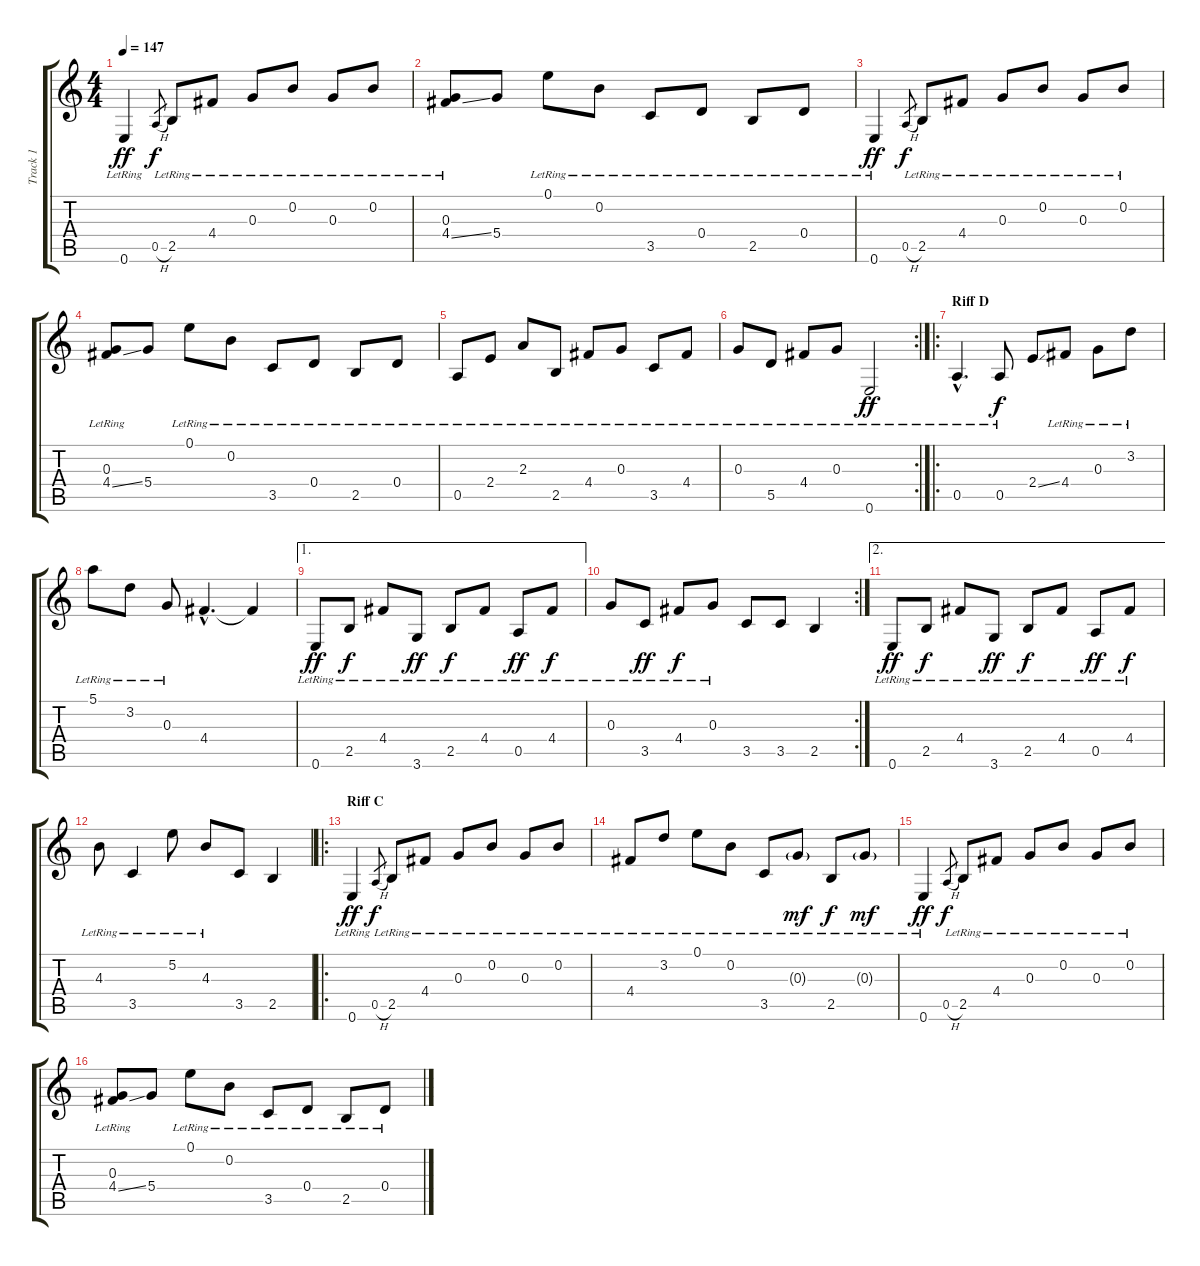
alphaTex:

\track ("Track 1" "Track 1") {instrument acousticguitarsteel}
\staff {score tabs}
\tuning (E4 B3 G3 D3 A2 E2) {hide}
\ts (4 4)
\tempo 147
\clef g2
\ks c
0.6{lr}.4{dy ff} 0.5{h}.8{gr dy f} 2.5{lr}.8 4.4{lr}.8 0.3{lr}.8 0.2{lr}.8 0.3{lr}.8 0.2{lr}.8 |
(0.3{lr} 4.4{ss}).8 5.4.8 0.1{lr}.8 0.2{lr}.8 3.5{lr}.8 0.4{lr}.8 2.5{lr}.8 0.4{lr}.8 |
0.6{lr}.4{dy ff} 0.5{h}.8{gr dy f} 2.5{lr}.8 4.4{lr}.8 0.3{lr}.8 0.2{lr}.8 0.3{lr}.8 0.2{lr}.8 |
(0.3{lr} 4.4{ss}).8 5.4.8 0.1{lr}.8 0.2{lr}.8 3.5{lr}.8 0.4{lr}.8 2.5{lr}.8 0.4{lr}.8 |
0.5{lr}.8 2.4{lr}.8 2.3{lr}.8 2.5{lr}.8 4.4{lr}.8 0.3{lr}.8 3.5{lr}.8 4.4{lr}.8 |
\rc 2
0.3{lr}.8 5.5{lr}.8 4.4{lr}.8 0.3{lr}.8 0.6{lr}.2{dy ff} |
\ro
\section ("" "Riff D")
0.5{hac lr}.4{d} 0.5{lr}.8{dy f} 2.4{ss}.8 4.4{lr}.8 0.3{lr}.8 3.2{lr}.8 |
5.1{lr}.8 3.2{lr}.8 0.3{lr}.8 4.4{hac}.4{d} 4.4{t}.4 |
\ae 1
0.6{lr}.8{dy ff} 2.5{lr}.8{dy f} 4.4{lr}.8 3.6{lr}.8{dy ff} 2.5{lr}.8{dy f} 4.4{lr}.8 0.5{lr}.8{dy ff} 4.4{lr}.8{dy f} |
\rc 2
0.3{lr}.8 3.5{lr}.8{dy ff} 4.4{lr}.8{dy f} 0.3{lr}.8 3.5.8 3.5.8 2.5.4 |
\ae 2
0.6{lr}.8{dy ff} 2.5{lr}.8{dy f} 4.4{lr}.8 3.6{lr}.8{dy ff} 2.5{lr}.8{dy f} 4.4{lr}.8 0.5{lr}.8{dy ff} 4.4{lr}.8{dy f} |
4.3{lr}.8 3.5{lr}.4 5.2{lr}.8 4.3{lr}.8 3.5.8 2.5.4 |
\ro
\section ("" "Riff C")
0.6{lr}.4{dy ff} 0.5{h}.8{gr dy f} 2.5{lr}.8 4.4{lr}.8 0.3{lr}.8 0.2{lr}.8 0.3{lr}.8 0.2{lr}.8 |
4.4{lr}.8 3.2{lr}.8 0.1{lr}.8 0.2{lr}.8 3.5{lr}.8 0.3{g lr}.8{dy mf} 2.5{lr}.8{dy f} 0.3{g lr}.8{dy mf} |
0.6{lr}.4{dy ff} 0.5{h}.8{gr dy f} 2.5{lr}.8 4.4{lr}.8 0.3{lr}.8 0.2{lr}.8 0.3{lr}.8 0.2{lr}.8 |
(0.3{lr} 4.4{ss}).8 5.4.8 0.1{lr}.8 0.2{lr}.8 3.5{lr}.8 0.4{lr}.8 2.5{lr}.8 0.4{lr}.8
